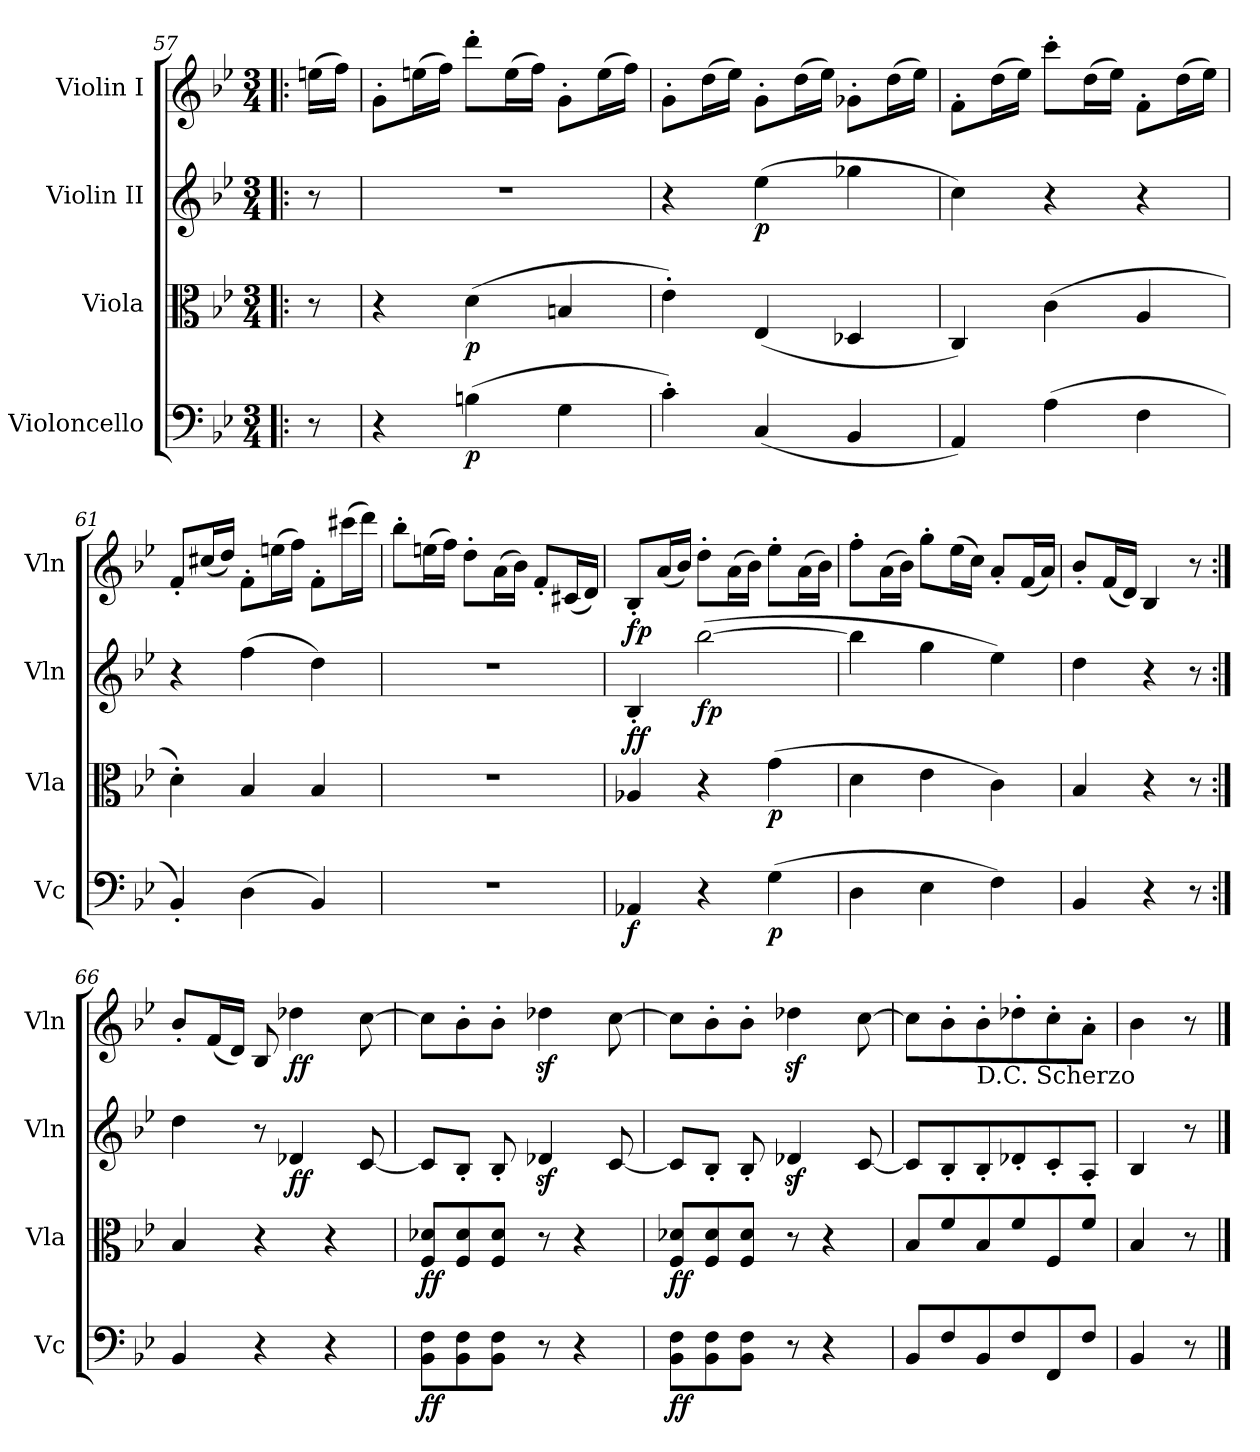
**kern	**dynam	**kern	**dynam	**kern	**dynam	**kern	**dynam
*part4	*part4	*part3	*part3	*part2	*part2	*part1	*part1
*staff4	*staff4	*staff3	*staff3	*staff2	*staff2	*staff1	*staff1
*I"Violoncello	*	*I"Viola	*	*I"Violin II	*	*I"Violin I	*
*I'Vc	*	*I'Vla	*	*I'Vln	*	*I'Vln	*
*clefF4	*	*clefC3	*	*clefG2	*	*clefG2	*
*k[b-e-]	*	*k[b-e-]	*	*k[b-e-]	*	*k[b-e-]	*
*B-:	*	*B-:	*	*B-:	*	*B-:	*
*M3/4	*	*M3/4	*	*M3/4	*	*M3/4	*
=57!|:	=57!|:	=57!|:	=57!|:	=57!|:	=57!|:	=57!|:	=57!|:
8r	.	8r	.	8r	.	(16eenLL	.
.	.	.	.	.	.	16ffJJ)	.
=58	=58	=58	=58	=58	=58	=58	=58
4r	.	4r	.	2.r	.	8g'L	.
.	.	.	.	.	.	(16eenL	.
.	.	.	.	.	.	16ffJJ)	.
(4Bn	p	(4d	p	.	.	8ddd'L	.
.	.	.	.	.	.	(16eeL	.
.	.	.	.	.	.	16ffJJ)	.
4G	.	4Bn	.	.	.	8g'L	.
.	.	.	.	.	.	(16eeL	.
.	.	.	.	.	.	16ffJJ)	.
=59	=59	=59	=59	=59	=59	=59	=59
4c')	.	4e-')	.	4r	.	8g'L	.
.	.	.	.	.	.	(16ddL	.
.	.	.	.	.	.	16ee-JJ)	.
(4C	.	(4E-	.	(4ee-	p	8g'L	.
.	.	.	.	.	.	(16ddL	.
.	.	.	.	.	.	16ee-JJ)	.
4BB-	.	4D-X	.	4gg-X	.	8g-X'L	.
.	.	.	.	.	.	(16ddL	.
.	.	.	.	.	.	16ee-JJ)	.
=60	=60	=60	=60	=60	=60	=60	=60
4AA)	.	4C)	.	4cc)	.	8f'L	.
.	.	.	.	.	.	(16ddL	.
.	.	.	.	.	.	16ee-JJ)	.
(4A	.	(4c	.	4r	.	8ccc'L	.
.	.	.	.	.	.	(16ddL	.
.	.	.	.	.	.	16ee-JJ)	.
4F	.	4A	.	4r	.	8f'L	.
.	.	.	.	.	.	(16ddL	.
.	.	.	.	.	.	16ee-JJ)	.
=61	=61	=61	=61	=61	=61	=61	=61
4BB-')	.	4d')	.	4r	.	8f'L	.
.	.	.	.	.	.	(16cc#XL	.
.	.	.	.	.	.	16ddJJ)	.
(4D	.	4B-	.	(4ff	.	8f'L	.
.	.	.	.	.	.	(16eenL	.
.	.	.	.	.	.	16ffJJ)	.
4BB-)	.	4B-	.	4dd)	.	8f'L	.
.	.	.	.	.	.	(16ccc#XL	.
.	.	.	.	.	.	16dddJJ)	.
=62	=62	=62	=62	=62	=62	=62	=62
2.r	.	2.r	.	2.r	.	8bb-'L	.
.	.	.	.	.	.	(16eenL	.
.	.	.	.	.	.	16ffJJ)	.
.	.	.	.	.	.	8dd'L	.
.	.	.	.	.	.	(16aL	.
.	.	.	.	.	.	16b-JJ)	.
.	.	.	.	.	.	8f'L	.
.	.	.	.	.	.	(16c#XL	.
.	.	.	.	.	.	16dJJ)	.
=63	=63	=63	=63	=63	=63	=63	=63
!	!	!	!LO:DY:a	!	!	!	!
4AA-X	f	4A-X	ff	4B-'	.	8B-'L	fp
.	.	.	.	.	.	(16aL	.
.	.	.	.	.	.	16b-JJ)	.
4r	.	4r	.	([2bb-	fp	8dd'L	.
.	.	.	.	.	.	(16aL	.
.	.	.	.	.	.	16b-JJ)	.
(4G	p	(4g	p	.	.	8ee-'L	.
.	.	.	.	.	.	(16aL	.
.	.	.	.	.	.	16b-JJ)	.
=64	=64	=64	=64	=64	=64	=64	=64
4D	.	4d	.	4bb-]	.	8ff'L	.
.	.	.	.	.	.	(16aL	.
.	.	.	.	.	.	16b-JJ)	.
4E-	.	4e-	.	4gg	.	8gg'L	.
.	.	.	.	.	.	(16ee-L	.
.	.	.	.	.	.	16ccJJ)	.
4F)	.	4c)	.	4ee-)	.	8a'L	.
.	.	.	.	.	.	(16fL	.
.	.	.	.	.	.	16aJJ)	.
=65	=65	=65	=65	=65	=65	=65	=65
4BB-	.	4B-	.	4dd	.	8b-'L	.
.	.	.	.	.	.	(16fL	.
.	.	.	.	.	.	16dJJ)	.
4r	.	4r	.	4r	.	4B-	.
8r	.	8r	.	8r	.	8r	.
=66:|!	=66:|!	=66:|!	=66:|!	=66:|!	=66:|!	=66:|!	=66:|!
4BB-	.	4B-	.	4dd	.	8b-'L	.
.	.	.	.	.	.	(16fL	.
.	.	.	.	.	.	16dJJ)	.
4r	.	4r	.	8r	.	8B-	.
.	.	.	.	4d-X	ff	4dd-X	ff
4r	.	4r	.	.	.	.	.
.	.	.	.	[8c	.	[8cc	.
=67	=67	=67	=67	=67	=67	=67	=67
8BB- 8FL	ff	8F 8d-XL	ff	8cL]	.	8ccL]	.
8BB- 8F	.	8F 8d-	.	8B-'J	.	8b-'	.
8BB- 8FJ	.	8F 8d-J	.	8B-'	.	8b-'J	.
8r	.	8r	.	4d-Xz	.	4dd-Xz	.
4r	.	4r	.	.	.	.	.
.	.	.	.	[8c	.	[8cc	.
=68	=68	=68	=68	=68	=68	=68	=68
8BB- 8FL	ff	8F 8d-XL	ff	8cL]	.	8ccL]	.
8BB- 8F	.	8F 8d-	.	8B-'J	.	8b-'	.
8BB- 8FJ	.	8F 8d-J	.	8B-'	.	8b-'J	.
8r	.	8r	.	4d-Xz	.	4dd-Xz	.
4r	.	4r	.	.	.	.	.
.	.	.	.	[8c	.	[8cc	.
=69	=69	=69	=69	=69	=69	=69	=69
8BB-L	.	8B-L	.	8cL]	.	8ccL]	.
8F	.	8f	.	8B-'	.	8b-'	.
!	!	!	!	!	!	!LO:TX:b:t=D.C. Scherzo	!
8BB-	.	8B-	.	8B-'	.	8b-'	.
8F	.	8f	.	8d-X'	.	8dd-X'	.
8FF	.	8F	.	8c'	.	8cc'	.
8FJ	.	8fJ	.	8A'J	.	8a'J	.
=70	=70	=70	=70	=70	=70	=70	=70
4BB-	.	4B-	.	4B-	.	4b-	.
8r	.	8r	.	8r	.	8r	.
==	==	==	==	==	==	==	==
*-	*-	*-	*-	*-	*-	*-	*-
